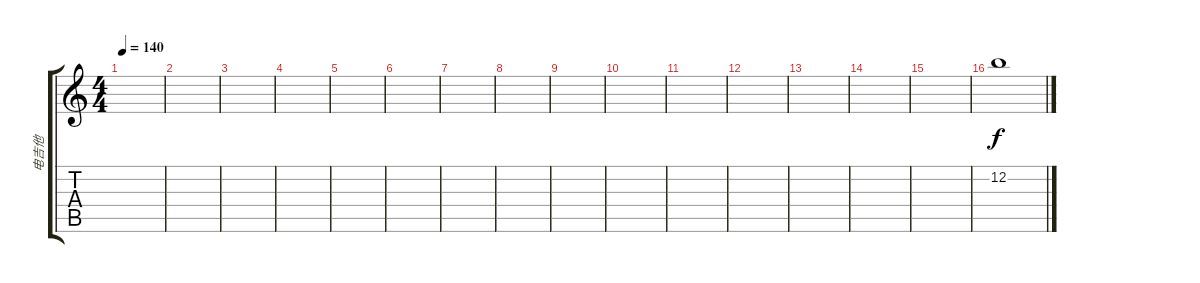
\track ("电吉他" "电吉他") {instrument overdrivenguitar}
\staff {score tabs}
\tuning (E4 B3 G3 D3 A2 E2) {hide}
\ts (4 4)
\tempo 140
\clef g2
\ks c
|
|
|
|
|
|
|
|
|
|
|
|
|
|
|
12.2.1
